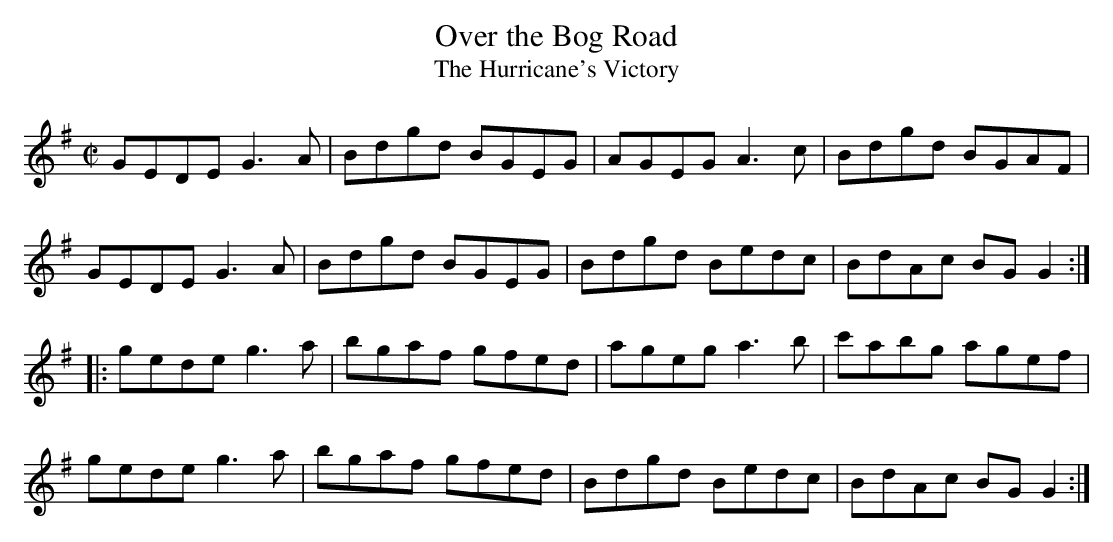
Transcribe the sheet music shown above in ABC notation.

X:1
T:Over the Bog Road
T:Hurricane's Victory, The
M:C|
K:G
GEDE G3A|Bdgd BGEG|AGEG A3c|Bdgd BGAF|
GEDE G3A|Bdgd BGEG|Bdgd Bedc|BdAc BGG2:|
|:gede g3a|bgaf gfed|ageg a3b|c'abg agef|
gede g3a|bgaf gfed|Bdgd Bedc|BdAc BGG2:|
